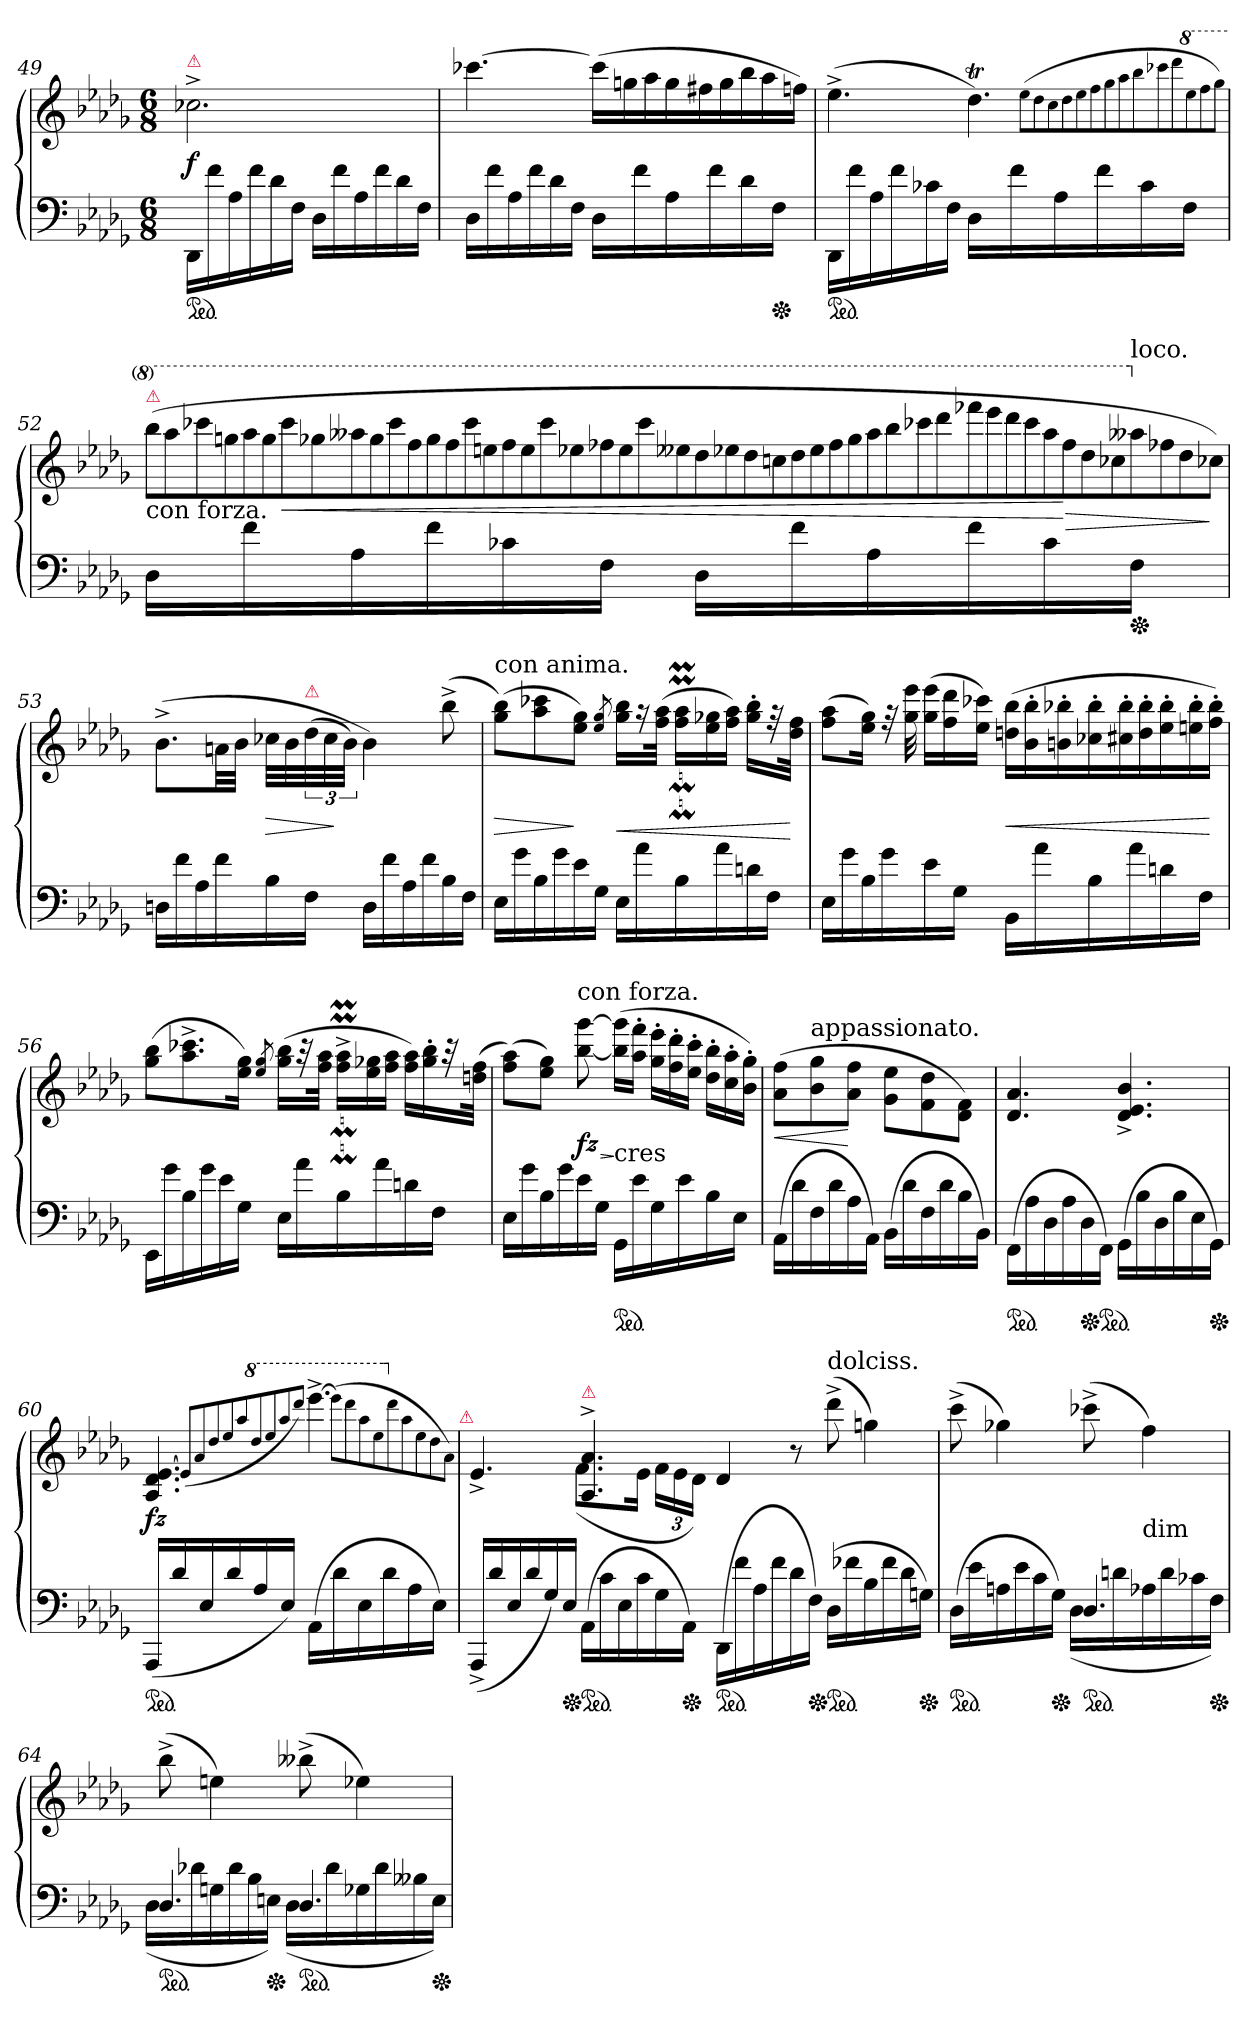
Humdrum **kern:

**kern	**kern	**dynam
*part1	*part1	*part1
*staff2	*staff1	*staff1/2
*clefF4	*clefG2	*
*k[b-e-a-d-g-]	*k[b-e-a-d-g-]	*
*D-:	*D-:	*
*M6/8	*M6/8	*
=49	=49	=49
!	!LO:TX:a:color=crimson:t=⚠	!
*ped	*	*
16DD-LL	2.cc-X^<	f
16f	.	.
16A-	.	.
16f	.	.
16d-	.	.
16FJJ	.	.
16D-LL	.	.
16f	.	.
16A-	.	.
16f	.	.
16d-	.	.
16FJJ	.	.
=50	=50	=50
16D-LL	[4.ccc-X	.
16f	.	.
16A-	.	.
16f	.	.
16d-	.	.
16FJJ	.	.
*	*Xtuplet	*
16D-LL	(>24ccc-LL]	.
.	24ggn	.
16f	.	.
.	24aa-	.
16A-	24gg	.
.	24ff#X	.
16f	.	.
.	24gg	.
16d-	24bb-	.
.	24aa-	.
*Xped	*	*
16FJJ	.	.
.	24ffnJJ)	.
=51	=51	=51
*ped	*	*
16DD-LL	(>4.ee-^<	.
16f	.	.
16A-	.	.
16f	.	.
16c-X	.	.
16FJJ	.	.
16D-LL	4.dd-T)	.
16f	.	.
16A-	.	.
16f	.	.
16c-	.	.
16FJJ	.	.
.	(>8qee-\L	.
.	8qdd-\	.
.	8qcc\	.
.	8qdd-\	.
.	8qee-\	.
.	8qff\	.
.	8qgg-\	.
.	8qaa-\	.
.	8qbb-\	.
.	8qccc-X\	.
.	8qddd-\	.
*	*8va	*
.	8qeee-\	.
.	8qfff\	.
.	8qggg-\J)	.
=52	=52	=52
!	!LO:TX:a:color=crimson:t=⚠	!
!	!LO:TX:b:t=con forza.	!
!	!LO:N:vis=8	!
16D-LL	(>64bbb-!\L	.
!	!LO:N:vis=8	!
.	64aaa-!	.
!	!LO:N:vis=8	!
.	64cccc-X!	.
!	!LO:N:vis=8	!
.	64gggn!	.
!	!LO:N:vis=8	!
16f	64aaa-!	.
!	!LO:N:vis=8	!
.	64ggg!	.
!	!LO:N:vis=8	!
.	64cccc-!	<
!	!LO:N:vis=8	!
.	64ggg-X!	.
!	!LO:N:vis=8	!
16A-	64aaa--X!	.
!	!LO:N:vis=8	!
.	64ggg-!	.
!	!LO:N:vis=8	!
.	64cccc-!	.
!	!LO:N:vis=8	!
.	64fff!	.
!	!LO:N:vis=8	!
16f	64ggg-!	.
!	!LO:N:vis=8	!
.	64fff!	.
!	!LO:N:vis=8	!
.	64cccc-!	.
!	!LO:N:vis=8	!
.	64eeen!	.
!	!LO:N:vis=8	!
16c-X	64fff!	.
!	!LO:N:vis=8	!
.	64eee!	.
!	!LO:N:vis=8	!
.	64cccc-!	.
!	!LO:N:vis=8	!
.	64eee-X!	.
!	!LO:N:vis=8	!
16FJJ	64fff-X!	.
!	!LO:N:vis=8	!
.	64eee-!	.
!	!LO:N:vis=8	!
.	64cccc-!	.
!	!LO:N:vis=8	!
.	64eee--X!	.
!	!LO:N:vis=8	!
16D-LL	64ddd-!	.
!	!LO:N:vis=8	!
.	64eee-X!	.
!	!LO:N:vis=8	!
.	64ddd-!	.
!	!LO:N:vis=8	!
.	64cccn!	.
!	!LO:N:vis=8	!
16f	64ddd-!	.
!	!LO:N:vis=8	!
.	64eee-!	.
!	!LO:N:vis=8	!
.	64fff-!	.
!	!LO:N:vis=8	!
.	64ggg-!	.
!	!LO:N:vis=8	!
16A-	64aaa--!	.
!	!LO:N:vis=8	!
.	64bbb-!	.
!	!LO:N:vis=8	!
.	64cccc-X!	.
!	!LO:N:vis=8	!
.	64dddd-!	.
!	!LO:N:vis=8	!
16f	64ffff-X!	.
!	!LO:N:vis=8	!
.	64eeee-!	.
!	!LO:N:vis=8	!
.	64dddd-!	.
!	!LO:N:vis=8	!
.	64cccc-!	.
!	!LO:N:vis=8	!
16c-	64aaa--!	.
!	!LO:N:vis=8	!
.	64fff-!	[ >
!	!LO:N:vis=8	!
.	64ddd-!	.
!	!LO:N:vis=8	!
.	64ccc-X!	.
*	*X8va	*
!	!LO:TX:a:t=loco.	!
!	!LO:N:vis=8	!
*Xped	*	*
16FJJ	64aa--X!	.
!	!LO:N:vis=8	!
.	64ff-X!	.
!	!LO:N:vis=8	!
.	64dd-!	.
!	!LO:N:vis=8	!
.	64cc-X!J)	]
=53	=53	=53
16DnLL	(>8.b-^>\L	.
16f	.	.
16A-	.	.
16f	32anLL	.
.	32b-JJJ	.
16B-	32cc-XLLL	>
.	32b-	.
*	*tuplet	*
!	!LO:TX:a:color=crimson:t=⚠	!
16FJJ	(>48dd-	.
.	48cc-	.
.	48b-JJJ)	]
16DLL	4b-)	.
16f	.	.
16A-	.	.
16f	.	.
16B-	(>8bb-^<	.
16FJJ	.	.
=54	=54	=54
!	!LO:TX:a:t=con anima.	!
16E-LL	(>8gg- 8bb-L)	>
16g-	.	.
16B-	8aa- 8ccc-X	.
16g-	.	.
16e-	8ee- 8gg-J)	]
16G-JJ	.	.
.	8qee-/ 8qgg-/	.
16E-LL	16gg- 16bb-LL	<
!	!LO:N:vis=16	!
16a-	32raa	.
.	(>32ff 32aa-JJk	.
*	*Xtuplet	*
16B-	24ffM 24aa-MLL	.
.	24ee- 24gg-	.
16a-	.	.
.	24ff 24aa-JJ)	.
16dn	16gg-'> 16bb-'>LL	.
16FJJ	32rff	.
.	32dd- 32ffJJk	[
=55	=55	=55
16E-LL	(>8ff 8aa-L	.
16g-	.	.
16B-	16ee- 16gg-Jk)	.
16g-	32rff	.
.	32gg- 32eee-	.
16e-	(>24gg- 24eee-LL	.
.	24ff 24ddd-	.
16G-JJ	.	.
.	24ee- 24ccc-XJJ)	.
16BB-LL	(>24ddn 24bb-LL	<
.	24b-'> 24bb-'>	.
16a-	.	.
.	24bn'> 24bb-X'>	.
16B-	24cc-X'> 24bb-'>	.
.	24cc#X'> 24bb-'>	.
16a-	.	.
.	24dd'> 24bb-'>	.
16dn	24ee-'> 24bb-'>	.
.	24een'> 24bb-'>	.
16FJJ	.	.
.	24ff'> 24bb-'>JJ)	[
=56	=56	=56
16EE-LL	(>8gg- 8bb-L	.
16g-	.	.
16B-	8.aa-^< 8.ccc-X^<	.
16g-	.	.
16e-	.	.
16G-JJ	16ee- 16gg-Jk)	.
.	8qee-/ 8qgg-/	.
16E-LL	(>16gg- 16bb-LL	.
16a-	32raa	.
.	32ff 32aa-JJk	.
16B-	24ffM^< 24aa-M^<LL	.
.	24ee- 24gg-	.
16a-	.	.
.	24ff 24aa-JJ	.
16dn	24ff 24aa-LL)	.
.	24gg-'> 24bb-'>	.
16FJJ	.	.
.	48raa	.
.	(>48ddn 48ffJJk	.
=57	=57	=57
16E-LL	(>8ff 8aa-L)	.
16g-	.	.
16B-	8ee- 8gg-J)	.
16g-	.	.
!	!LO:TX:a:t=con forza.	!
16e-	[8bb- [8ggg-	> fz
16G-JJ	.	.
!	!LO:TX:c:t=cres	!
*ped	*	*
16GG-LL	(>16bb-] 16ggg-]LL	]
16e-	16aa-'> 16fff'>JJ	.
16G-	24gg-'> 24eee-'>LL	.
.	24ff'> 24ddd-'>	.
16e-	.	.
.	24ee-'> 24ccc'>JJ	.
16B-	24dd-'> 24bb-'>LL	.
.	24cc'> 24aa-'>	.
16E-JJ	.	.
.	24b-'> 24gg-'>JJ)	.
=58	=58	=58
(>16AA-LL	(>8a- 8ffL	<
16d-	.	.
!	!LO:TX:a:t=appassionato.	!
16F	8b- 8gg-	.
16d-	.	.
16A-	8a- 8ffJ	[
16AA-JJ)	.	.
(>16BB-LL	8g-\ 8ee-\L	.
16d-	.	.
16F	8f 8dd-	.
16d-	.	.
16B-	8d- 8fJ)	.
16BB-JJ)	.	.
=59	=59	=59
*ped	*	*
(>16FF\LL	4.d- 4.a-	.
16A-	.	.
16D-	.	.
16A-	.	.
*Xped	*	*
16D-	.	.
*ped	*	*
16FFJJ)	.	.
(>16GG-\LL	4.d-^> 4.e-^> 4.b-^>	.
16B-	.	.
16D-	.	.
16B-	.	.
16E-	.	.
*Xped	*	*
16GG-JJ)	.	.
=60	=60	=60
*ped	*	*
(>16AAA-LL	4.A- 4.d- [4.e-	fz
16d-	.	.
16E-	.	.
16d-	.	.
16A-	.	.
16E-JJ)	.	.
.	(<8qe-/L]	.
.	8qa-/	.
.	8qdd-/	.
.	8qee-/	.
.	8qaa-/	.
*	*8va	*
.	8qddd-/	.
.	8qeee-/	.
.	8qaaa-/	.
.	8qdddd-/J)	.
(>16AA-LL	[4.eeee-^<	.
16d-	.	.
16E-	.	.
16d-	.	.
16A-	.	.
16E-JJ)	.	.
.	(>8qeeee-\L]	.
.	8qdddd-\	.
.	8qaaa-\	.
.	8qeee-\	.
*	*X8va	*
.	8qddd-\	.
.	8qaa-\	.
.	8qee-\	.
.	8qdd-\	.
.	8qa-\J)	.
!	!LO:TX:a:color=crimson:t=⚠	!
=61	=61	=61
*	*^	*
(>16AAA-^<LL	4.e-^>	4.ryy	.
16d-	.	.	.
16E-	.	.	.
16d-	.	.	.
16G-)	.	.	.
*Xped	*	*	*
16E-JJ	.	.	.
!	!LO:TX:a:color=crimson:t=⚠	!	!
*ped	*	*	*
(>16AA-LL	4.A-^> 4.a-^>	(>8.fL	.
16c	.	.	.
16E-	.	.	.
16c	.	16e-Jk	.
*	*	*tuplet	*
16G-	.	24fLL	.
.	.	24e-	.
*Xped	*	*	*
16AA-JJ)	.	.	.
.	.	24d-JJ)	.
*	*v	*v	*
=62-	=62-	=62-
*ped	*	*
(>16DD-LL	4d-	.
16f	.	.
16A-	.	.
16f	.	.
16d-	8r	.
*Xped	*	*
16FJJ)	.	.
!	!LO:TX:a:t=dolciss.	!
*ped	*	*
(>16D-LL	(>8ddd-^<	.
16f-X	.	.
16B-	4ggn)	.
16f-	.	.
16d-	.	.
*Xped	*	*
16GnJJ)	.	.
=63	=63	=63
*^	*	*
*ped	*	*	*
4.ryy	(>16D-LL	(>8ccc^<	.
.	16e-	.	.
.	16An	4gg-X)	.
.	16e-	.	.
.	16c	.	.
*Xped	*	*	*
.	16G-JJ)	.	.
*ped	*	*	*
4.D-	(>16D-LL	(>8ccc-X^<	.
.	16dn	.	.
!	!	!LO:TX:c:t=dim	!
.	16A-X	4ff)	.
.	16d	.	.
.	16c-X	.	.
*Xped	*	*	*
.	16FJJ)	.	.
=64	=64	=64	=64
*ped	*	*	*
4.D-	(>16D-LL	(>8bb-^<	.
.	16d-X	.	.
.	16Gn	4een)	.
.	16d-	.	.
.	16B-	.	.
*Xped	*	*	*
.	16EnJJ)	.	.
*ped	*	*	*
4.D-	(>16D-LL	(>8bb--X^<	.
.	16d-	.	.
.	16G-X	4ee-X)	.
.	16d-	.	.
.	16B--X	.	.
*Xped	*	*	*
.	16EJJ)	.	.
*v	*v	*	*
=	=	=
*-	*-	*-
